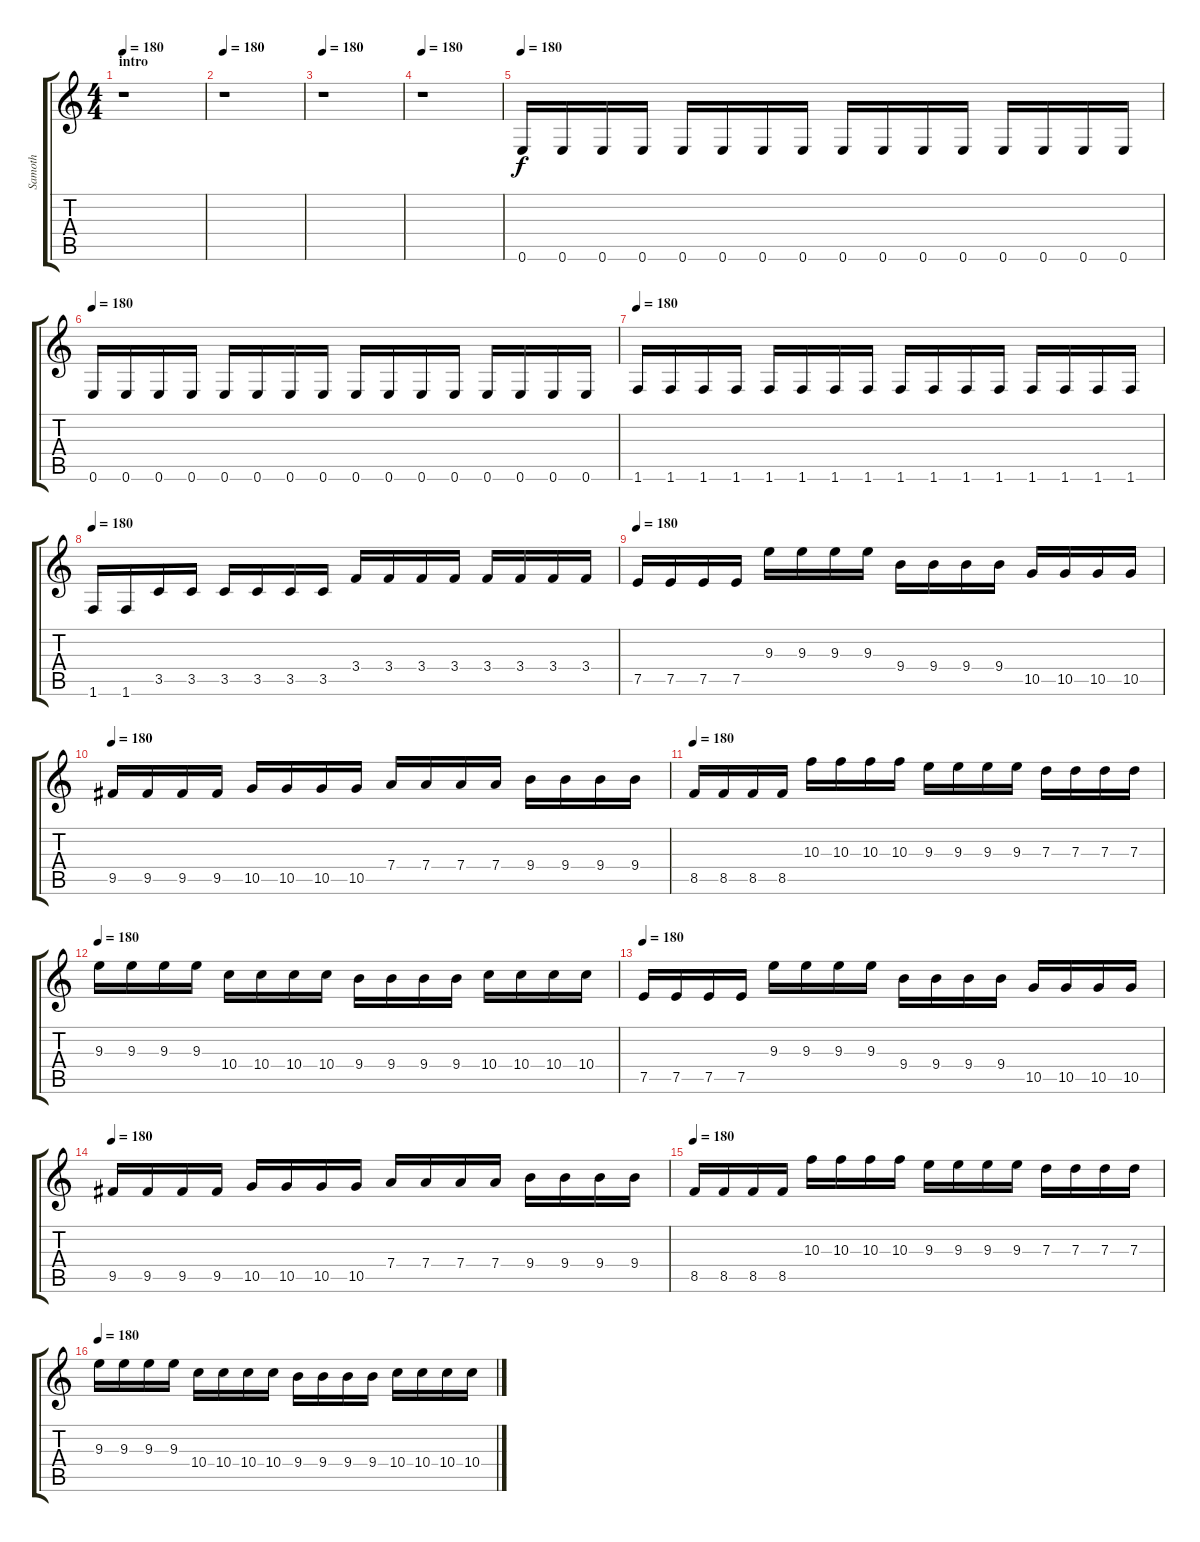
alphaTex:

\track ("Samoth" "Samoth") {instrument overdrivenguitar}
\staff {score tabs}
\tuning (E4 B3 G3 D3 A2 E2) {hide}
\ts (4 4)
\section ("" "intro")
\tempo 180
\clef g2
\ks c
r.1{dy f instrument overdrivenguitar} |
\tempo 180
r.1 |
\tempo 180
r.1 |
\tempo 180
r.1 |
\tempo 180
0.6.16 0.6.16 0.6.16 0.6.16 0.6.16 0.6.16 0.6.16 0.6.16 0.6.16 0.6.16 0.6.16 0.6.16 0.6.16 0.6.16 0.6.16 0.6.16 |
\tempo 180
0.6.16 0.6.16 0.6.16 0.6.16 0.6.16 0.6.16 0.6.16 0.6.16 0.6.16 0.6.16 0.6.16 0.6.16 0.6.16 0.6.16 0.6.16 0.6.16 |
\tempo 180
1.6.16 1.6.16 1.6.16 1.6.16 1.6.16 1.6.16 1.6.16 1.6.16 1.6.16 1.6.16 1.6.16 1.6.16 1.6.16 1.6.16 1.6.16 1.6.16 |
\tempo 180
1.6.16 1.6.16 3.5.16 3.5.16 3.5.16 3.5.16 3.5.16 3.5.16 3.4.16 3.4.16 3.4.16 3.4.16 3.4.16 3.4.16 3.4.16 3.4.16 |
\tempo 180
7.5.16 7.5.16 7.5.16 7.5.16 9.3.16 9.3.16 9.3.16 9.3.16 9.4.16 9.4.16 9.4.16 9.4.16 10.5.16 10.5.16 10.5.16 10.5.16 |
\tempo 180
9.5.16 9.5.16 9.5.16 9.5.16 10.5.16 10.5.16 10.5.16 10.5.16 7.4.16 7.4.16 7.4.16 7.4.16 9.4.16 9.4.16 9.4.16 9.4.16 |
\tempo 180
8.5.16 8.5.16 8.5.16 8.5.16 10.3.16 10.3.16 10.3.16 10.3.16 9.3.16 9.3.16 9.3.16 9.3.16 7.3.16 7.3.16 7.3.16 7.3.16 |
\tempo 180
9.3.16 9.3.16 9.3.16 9.3.16 10.4.16 10.4.16 10.4.16 10.4.16 9.4.16 9.4.16 9.4.16 9.4.16 10.4.16 10.4.16 10.4.16 10.4.16 |
\tempo 180
7.5.16 7.5.16 7.5.16 7.5.16 9.3.16 9.3.16 9.3.16 9.3.16 9.4.16 9.4.16 9.4.16 9.4.16 10.5.16 10.5.16 10.5.16 10.5.16 |
\tempo 180
9.5.16 9.5.16 9.5.16 9.5.16 10.5.16 10.5.16 10.5.16 10.5.16 7.4.16 7.4.16 7.4.16 7.4.16 9.4.16 9.4.16 9.4.16 9.4.16 |
\tempo 180
8.5.16 8.5.16 8.5.16 8.5.16 10.3.16 10.3.16 10.3.16 10.3.16 9.3.16 9.3.16 9.3.16 9.3.16 7.3.16 7.3.16 7.3.16 7.3.16 |
\tempo 180
9.3.16 9.3.16 9.3.16 9.3.16 10.4.16 10.4.16 10.4.16 10.4.16 9.4.16 9.4.16 9.4.16 9.4.16 10.4.16 10.4.16 10.4.16 10.4.16
